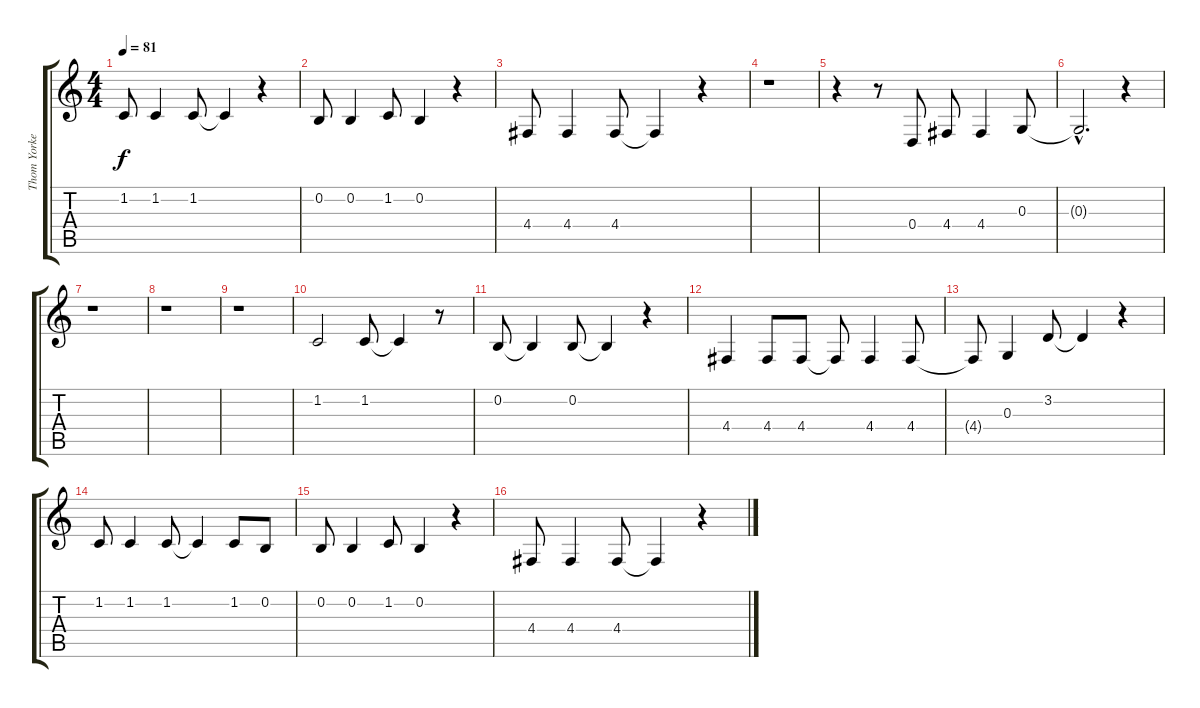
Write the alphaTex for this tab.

\track ("Thom Yorke (vox)" "Thom Yorke") {instrument synthvoice}
\staff {score tabs}
\tuning (E4 B3 G3 D3 A2 E2) {hide}
\ts (4 4)
\tempo 81
\clef g2
\ks c
1.2.8{dy f} 1.2.4 1.2.8 1.2{t}.4 r.4 |
0.2.8 0.2.4 1.2.8 0.2.4 r.4 |
4.4.8 4.4.4 4.4.8 4.4{t}.4 r.4 |
r.1 |
r.4 r.8 0.4.8 4.4.8 4.4.4 0.3.8 |
0.3{hac t}.2{d} r.4 |
r.1 |
r.1 |
r.1 |
1.2.2 1.2.8 1.2{t}.4 r.8 |
0.2.8 0.2{t}.4 0.2.8 0.2{t}.4 r.4 |
4.4.4 4.4.8 4.4.8 4.4{t}.8 4.4.4 4.4.8 |
4.4{t}.8 0.3.4 3.2.8 3.2{t}.4 r.4 |
1.2.8 1.2.4 1.2.8 1.2{t}.4 1.2.8 0.2.8 |
0.2.8 0.2.4 1.2.8 0.2.4 r.4 |
4.4.8 4.4.4 4.4.8 4.4{t}.4 r.4
